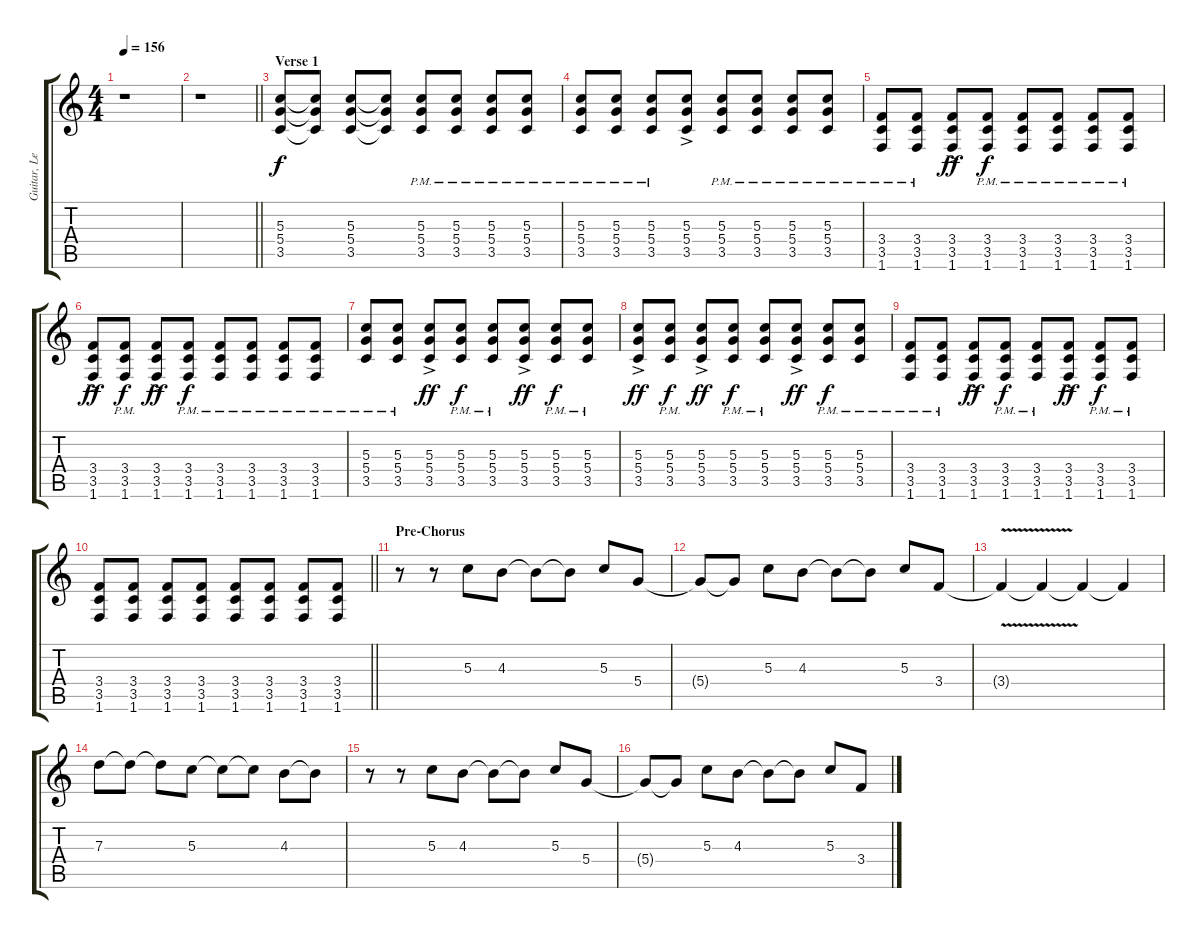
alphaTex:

\track ("Guitar, Lead" "Guitar, Le") {instrument distortionguitar}
\staff {score tabs}
\tuning (E4 B3 G3 D3 A2 E2) {hide}
\ts (4 4)
\tempo 156
\clef g2
\ks c
r.1{dy f} |
\barLineRight lightlight
r.1 |
\section ("" "Verse 1")
(5.3 5.4 3.5).8 (5.3{t} 5.4{t} 3.5{t}).8 (5.3 5.4 3.5).8 (5.3{t} 5.4{t} 3.5{t}).8 (5.3{pm} 5.4{pm} 3.5{pm}).8 (5.3{pm} 5.4{pm} 3.5{pm}).8 (5.3{pm} 5.4{pm} 3.5{pm}).8 (5.3{pm} 5.4{pm} 3.5{pm}).8 |
(5.3{pm} 5.4{pm} 3.5{pm}).8 (5.3{pm} 5.4{pm} 3.5{pm}).8 (5.3{pm} 5.4{pm} 3.5{pm}).8 (5.3{ac} 5.4{ac} 3.5{ac}).8 (5.3{pm} 5.4{pm} 3.5{pm}).8 (5.3{pm} 5.4{pm} 3.5{pm}).8 (5.3{pm} 5.4{pm} 3.5{pm}).8 (5.3{pm} 5.4{pm} 3.5{pm}).8 |
(3.4{pm} 3.5{pm} 1.6{pm}).8 (3.4{pm} 3.5{pm} 1.6{pm}).8 (3.4{ac} 3.5{ac} 1.6{ac}).8{dy ff} (3.4{pm} 3.5{pm} 1.6{pm}).8{dy f} (3.4{pm} 3.5{pm} 1.6{pm}).8 (3.4{pm} 3.5{pm} 1.6{pm}).8 (3.4{pm} 3.5{pm} 1.6{pm}).8 (3.4{pm} 3.5{pm} 1.6{pm}).8 |
(3.4{ac} 3.5{ac} 1.6{ac}).8{dy ff} (3.4{pm} 3.5{pm} 1.6{pm}).8{dy f} (3.4{ac} 3.5{ac} 1.6{ac}).8{dy ff} (3.4{pm} 3.5{pm} 1.6{pm}).8{dy f} (3.4{pm} 3.5{pm} 1.6{pm}).8 (3.4{pm} 3.5{pm} 1.6{pm}).8 (3.4{pm} 3.5{pm} 1.6{pm}).8 (3.4{pm} 3.5{pm} 1.6{pm}).8 |
(5.3{pm} 5.4{pm} 3.5{pm}).8 (5.3{pm} 5.4{pm} 3.5{pm}).8 (5.3{ac} 5.4{ac} 3.5{ac}).8{dy ff} (5.3{pm} 5.4{pm} 3.5{pm}).8{dy f} (5.3{pm} 5.4{pm} 3.5{pm}).8 (5.3{ac} 5.4{ac} 3.5{ac}).8{dy ff} (5.3{pm} 5.4{pm} 3.5{pm}).8{dy f} (5.3{pm} 5.4{pm} 3.5{pm}).8 |
(5.3{ac} 5.4{ac} 3.5{ac}).8{dy ff} (5.3{pm} 5.4{pm} 3.5{pm}).8{dy f} (5.3{ac} 5.4{ac} 3.5{ac}).8{dy ff} (5.3{pm} 5.4{pm} 3.5{pm}).8{dy f} (5.3{pm} 5.4{pm} 3.5{pm}).8 (5.3{ac} 5.4{ac} 3.5{ac}).8{dy ff} (5.3{pm} 5.4{pm} 3.5{pm}).8{dy f} (5.3{pm} 5.4{pm} 3.5{pm}).8 |
(3.4{pm} 3.5{pm} 1.6{pm}).8 (3.4{pm} 3.5{pm} 1.6{pm}).8 (3.4{ac} 3.5{ac} 1.6{ac}).8{dy ff} (3.4{pm} 3.5{pm} 1.6{pm}).8{dy f} (3.4{pm} 3.5{pm} 1.6{pm}).8 (3.4{ac} 3.5{ac} 1.6{ac}).8{dy ff} (3.4{pm} 3.5{pm} 1.6{pm}).8{dy f} (3.4{pm} 3.5{pm} 1.6{pm}).8 |
\barLineRight lightlight
(3.4 3.5 1.6).8 (3.4 3.5 1.6).8 (3.4 3.5 1.6).8 (3.4 3.5 1.6).8 (3.4 3.5 1.6).8 (3.4 3.5 1.6).8 (3.4 3.5 1.6).8 (3.4 3.5 1.6).8 |
\section ("" "Pre-Chorus")
r.8 r.8 5.3.8 4.3.8 4.3{t}.8 4.3{t}.8 5.3.8 5.4.8 |
5.4{t}.8 5.4{t}.8 5.3.8 4.3.8 4.3{t}.8 4.3{t}.8 5.3.8 3.4.8 |
3.4{v t}.4 3.4{t}.4 3.4{t}.4 3.4{t}.4 |
7.3.8 7.3{t}.8 7.3{t}.8 5.3.8 5.3{t}.8 5.3{t}.8 4.3.8 4.3{t}.8 |
r.8 r.8 5.3.8 4.3.8 4.3{t}.8 4.3{t}.8 5.3.8 5.4.8 |
5.4{t}.8 5.4{t}.8 5.3.8 4.3.8 4.3{t}.8 4.3{t}.8 5.3.8 3.4.8
